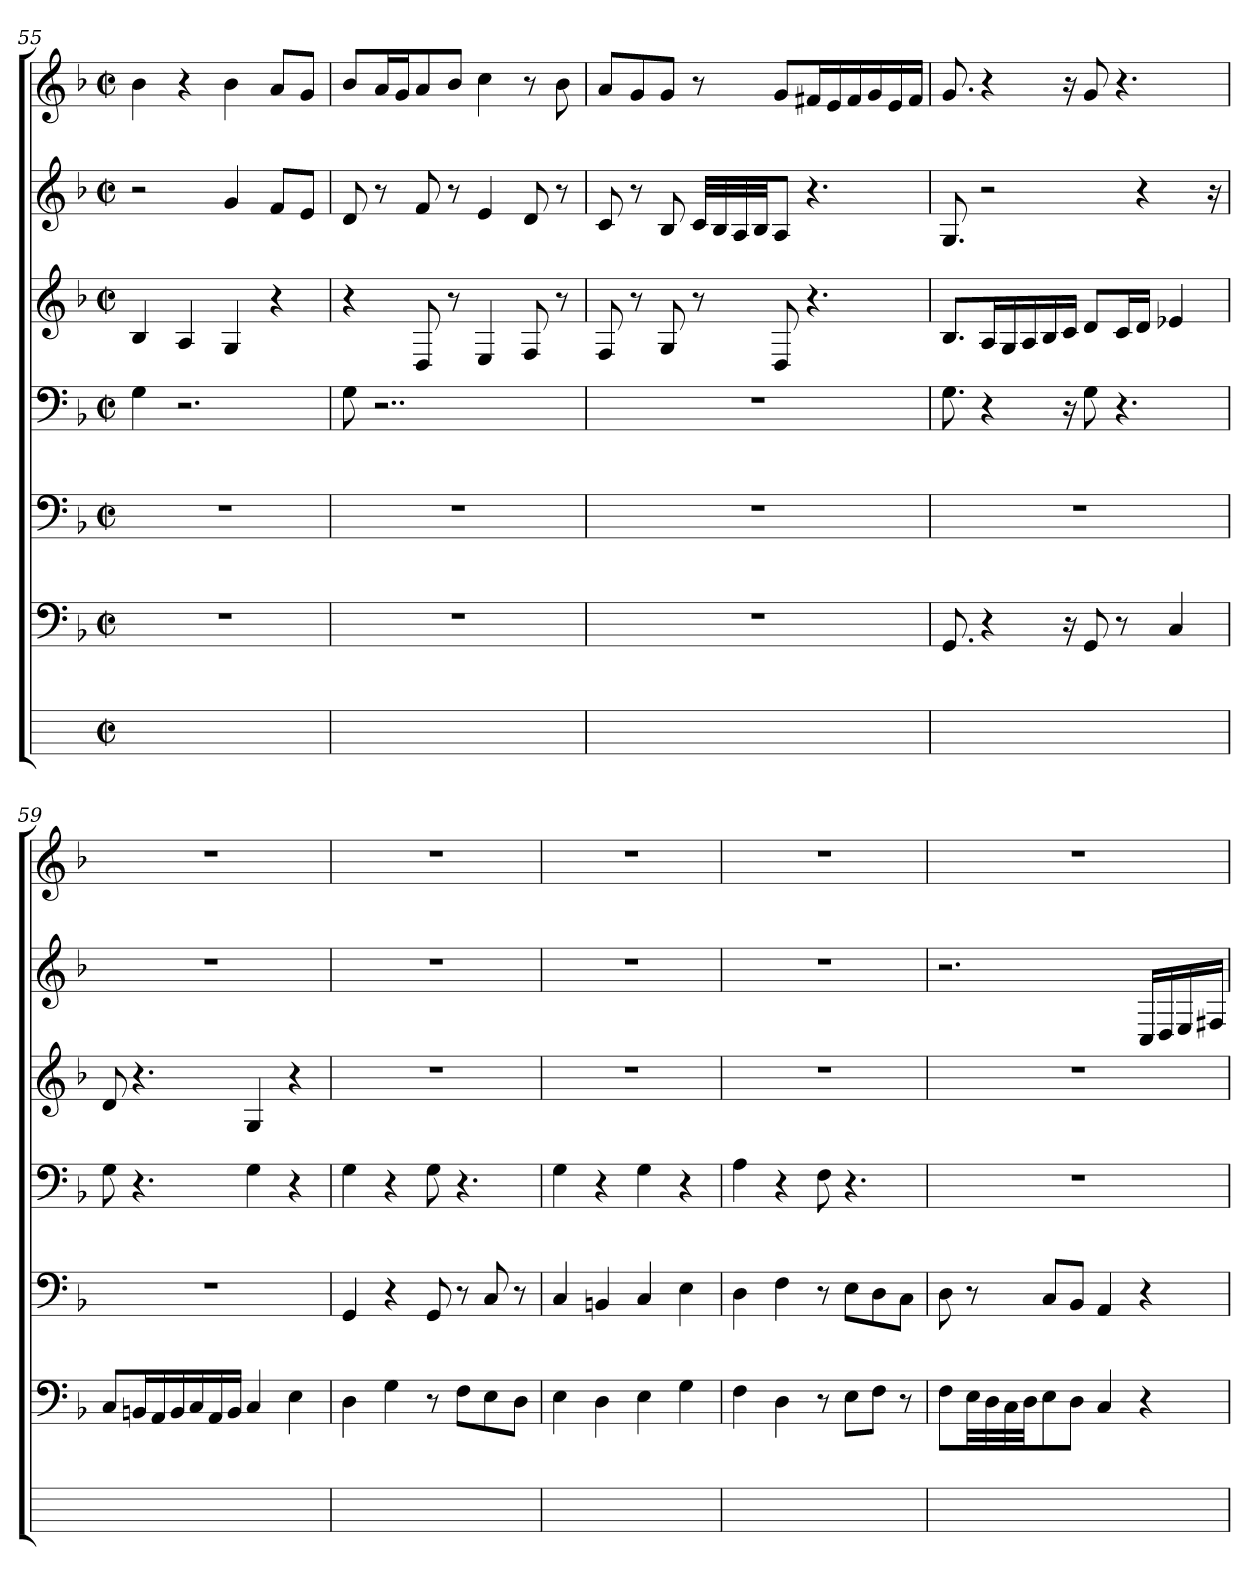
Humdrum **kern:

**kern	**kern	**kern	**kern	**kern	**kern	**kern
*part7	*part6	*part5	*part4	*part3	*part2	*part1
*staff7	*staff6	*staff5	*staff4	*staff3	*staff2	*staff1
*	*clefF4	*clefF4	*clefF4	*clefG2	*clefG2	*clefG2
*	*k[b-]	*k[b-]	*k[b-]	*k[b-]	*k[b-]	*k[b-]
*	*F:	*F:	*F:	*F:	*F:	*F:
*M2/2	*M2/2	*M2/2	*M2/2	*M2/2	*M2/2	*M2/2
*met(c|)	*met(c|)	*met(c|)	*met(c|)	*met(c|)	*met(c|)	*met(c|)
=55	=55	=55	=55	=55	=55	=55
1ryy	1r	1r	4G	4B-	2r	4b-
.	.	.	2.r	4A	.	4r
.	.	.	.	4G	4gi	4b-i
.	.	.	.	4r	8fL	8aL
.	.	.	.	.	8eJ	8gJ
=56	=56	=56	=56	=56	=56	=56
1ryy	1r	1r	8Gi	4r	8d	8b-L
.	.	.	2..r	.	8r	16ajL
.	.	.	.	.	.	16gjJ
.	.	.	.	8D	8f	8a
.	.	.	.	8r	8r	8b-jJ
.	.	.	.	4E	4e	4cc
.	.	.	.	8F	8d	8r
.	.	.	.	8r	8r	8b-
=57	=57	=57	=57	=57	=57	=57
1ryy	1r	1r	1r	8Fi	8c	8aL
.	.	.	.	8r	8r	8g
.	.	.	.	8G	8B-	8gJ
.	.	.	.	8r	32cjLLL	8r
.	.	.	.	.	32B-j	.
.	.	.	.	.	32Aj	.
.	.	.	.	.	32B-jJJ	.
.	.	.	.	8D	8AJ	8giL
.	.	.	.	4.r	4.r	16f#XjL
.	.	.	.	.	.	16ej
.	.	.	.	.	.	16f#
.	.	.	.	.	.	16gj
.	.	.	.	.	.	16ej
.	.	.	.	.	.	16f#jJJ
=58	=58	=58	=58	=58	=58	=58
1ryy	8.GG	1r	8.G	8.B-L	8.G	8.g
.	4r	.	4r	16AjL	2r	4r
.	.	.	.	16Gj	.	.
.	.	.	.	16Aj	.	.
.	.	.	.	16B-i	.	.
.	16r	.	16r	16cjJJ	.	16r
.	8GG	.	8Gi	8dL	.	8gi
.	8r	.	4.r	16cjL	.	4.r
.	.	.	.	16djJJ	4r	.
.	4C	.	.	4e-X	.	.
.	.	.	.	.	16r	.
=59	=59	=59	=59	=59	=59	=59
1ryy	8CiL	1r	8G	8d	1r	1r
.	16BBnjL	.	4.r	4.r	.	.
.	16AAj	.	.	.	.	.
.	16BBZ	.	.	.	.	.
.	16Cj	.	.	.	.	.
.	16AAj	.	.	.	.	.
.	16BBjJJ	.	.	.	.	.
.	4C	.	4G	4G	.	.
.	4EZ	.	4r	4r	.	.
=60	=60	=60	=60	=60	=60	=60
1ryy	4D	4GG	4Gi	1r	1r	1r
.	4G	4r	4r	.	.	.
.	8r	8GG	8G	.	.	.
.	8FL	8r	4.r	.	.	.
.	8EZ	8C	.	.	.	.
.	8DJ	8r	.	.	.	.
=61	=61	=61	=61	=61	=61	=61
1ryy	4EZ	4Ci	4G	1r	1r	1r
.	4D	4BBnZ	4r	.	.	.
.	4EZ	4C	4Gi	.	.	.
.	4G	4EZ	4r	.	.	.
=62	=62	=62	=62	=62	=62	=62
1ryy	4F	4D	4A	1r	1r	1r
.	4D	4F	4r	.	.	.
.	8r	8r	8F	.	.	.
.	8EZL	8EZL	4.r	.	.	.
.	8FJ	8D	.	.	.	.
.	8r	8CjJ	.	.	.	.
=63	=63	=63	=63	=63	=63	=63
1ryy	8FiL	8Di	1r	1r	2.r	1r
.	32EjLL	8r	.	.	.	.
.	32Dj	.	.	.	.	.
.	32Cj	.	.	.	.	.
.	32DjJJ	.	.	.	.	.
.	8EZ	8CL	.	.	.	.
.	8DJ	8BB-J	.	.	.	.
.	4C	4AA	.	.	.	.
.	4r	4r	.	.	16CjLL	.
.	.	.	.	.	16Dj	.
.	.	.	.	.	16Ej	.
.	.	.	.	.	16F#XjJJ	.
=	=	=	=	=	=	=
*-	*-	*-	*-	*-	*-	*-
